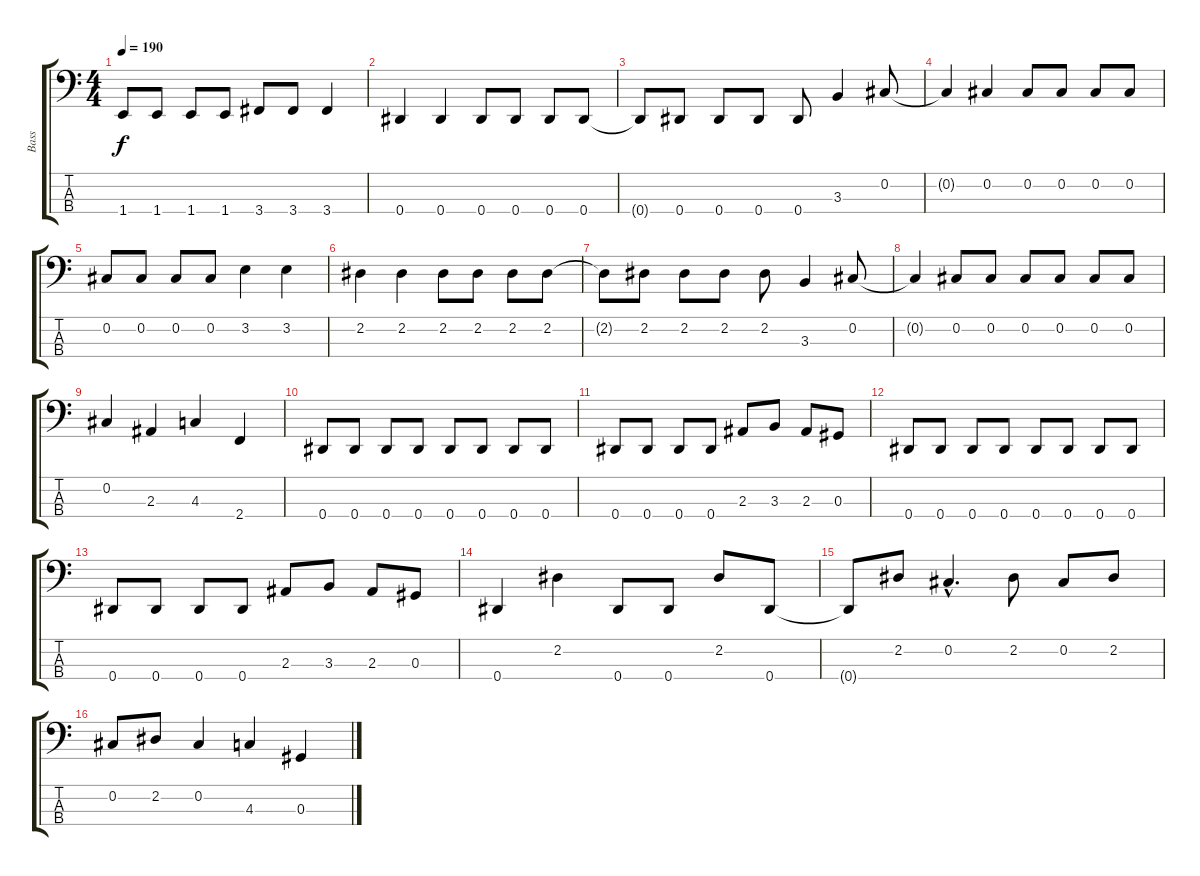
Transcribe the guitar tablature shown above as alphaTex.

\track ("Bass" "Bass") {instrument electricbasspick}
\staff {score tabs}
\tuning (Gb2 Db2 Ab1 Eb1) {hide}
\ts (4 4)
\tempo 190
\clef f4
\ks c
1.4.8{dy f} 1.4.8 1.4.8 1.4.8 3.4.8 3.4.8 3.4.4 |
0.4.4 0.4.4 0.4.8 0.4.8 0.4.8 0.4.8 |
0.4{t}.8 0.4.8 0.4.8 0.4.8 0.4.8 3.3.4 0.2.8 |
0.2{t}.4 0.2.4 0.2.8 0.2.8 0.2.8 0.2.8 |
0.2.8 0.2.8 0.2.8 0.2.8 3.2.4 3.2.4 |
2.2.4 2.2.4 2.2.8 2.2.8 2.2.8 2.2.8 |
2.2{t}.8 2.2.8 2.2.8 2.2.8 2.2.8 3.3.4 0.2.8 |
0.2{t}.4 0.2.8 0.2.8 0.2.8 0.2.8 0.2.8 0.2.8 |
0.2.4 2.3.4 4.3.4 2.4.4 |
0.4.8 0.4.8 0.4.8 0.4.8 0.4.8 0.4.8 0.4.8 0.4.8 |
0.4.8 0.4.8 0.4.8 0.4.8 2.3.8 3.3.8 2.3.8 0.3.8 |
0.4.8 0.4.8 0.4.8 0.4.8 0.4.8 0.4.8 0.4.8 0.4.8 |
0.4.8 0.4.8 0.4.8 0.4.8 2.3.8 3.3.8 2.3.8 0.3.8 |
0.4.4 2.2.4 0.4.8 0.4.8 2.2.8 0.4.8 |
0.4{t}.8 2.2.8 0.2{hac}.4{d} 2.2.8 0.2.8 2.2.8 |
0.2.8 2.2.8 0.2.4 4.3.4 0.3.4
